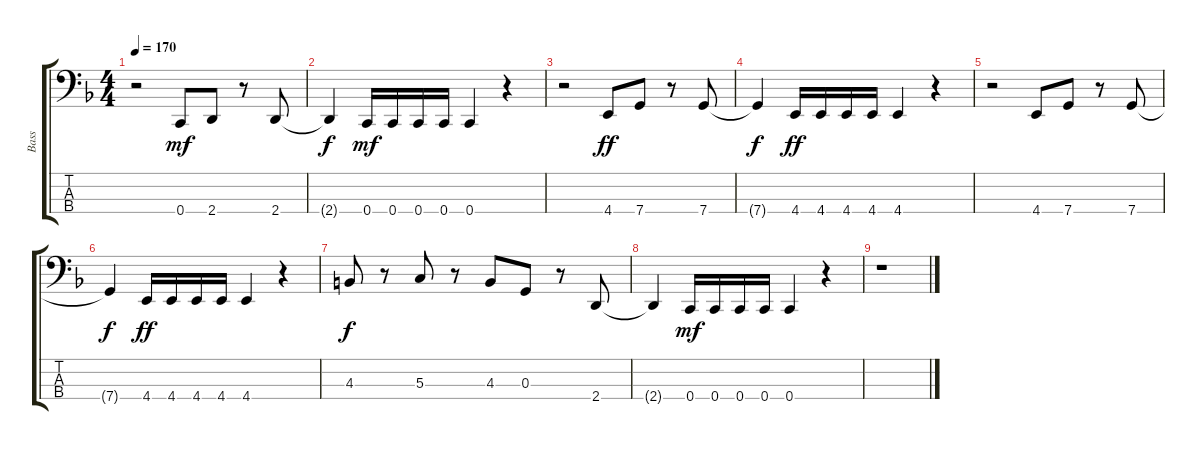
\track ("Bass" "Bass") {instrument electricbasspick}
\staff {score tabs}
\tuning (F2 C2 G1 C1) {hide}
\ts (4 4)
\tempo 170
\clef f4
\ks f
r.2{dy mf} 0.4.8 2.4.8 r.8 2.4.8 |
2.4{t}.4{dy f} 0.4.16{dy mf} 0.4.16 0.4.16 0.4.16 0.4.4 r.4 |
r.2 4.4.8{dy ff} 7.4.8 r.8 7.4.8 |
7.4{t}.4{dy f} 4.4.16{dy ff} 4.4.16 4.4.16 4.4.16 4.4.4 r.4 |
r.2 4.4.8 7.4.8 r.8 7.4.8 |
7.4{t}.4{dy f} 4.4.16{dy ff} 4.4.16 4.4.16 4.4.16 4.4.4 r.4 |
4.3.8{dy f} r.8 5.3.8 r.8 4.3.8 0.3.8 r.8 2.4.8 |
2.4{t}.4 0.4.16{dy mf} 0.4.16 0.4.16 0.4.16 0.4.4 r.4 |
r.1
